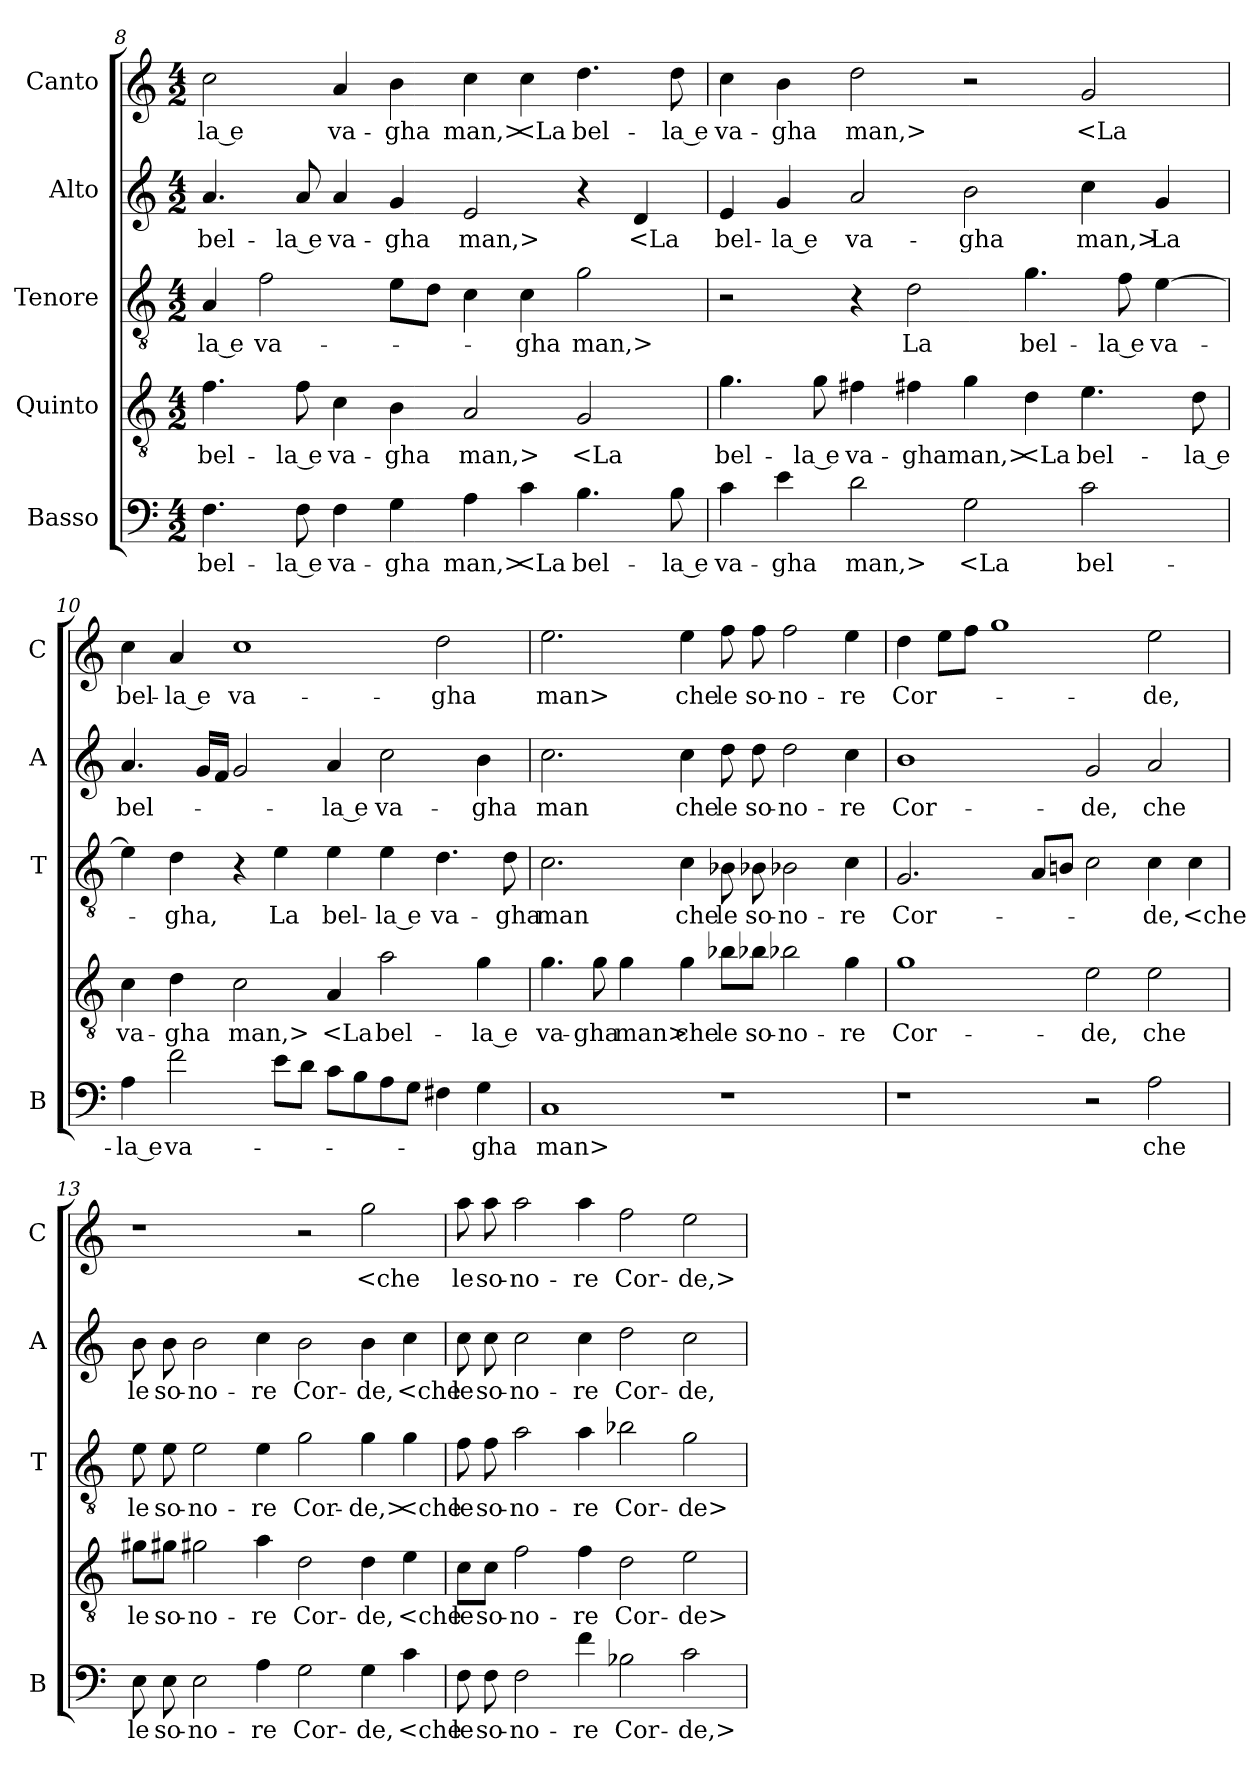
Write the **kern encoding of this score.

**kern	**text	**kern	**text	**kern	**text	**kern	**text	**kern	**text
*part5	*part5	*part4	*part4	*part3	*part3	*part2	*part2	*part1	*part1
*staff5	*staff5	*staff4	*staff4	*staff3	*staff3	*staff2	*staff2	*staff1	*staff1
*I"Basso	*	*I"Quinto	*	*I"Tenore	*	*I"Alto	*	*I"Canto	*
*I'B	*	*	*	*I'T	*	*I'A	*	*I'C	*
*clefF4	*	*clefGv2	*	*clefGv2	*	*clefG2	*	*clefG2	*
*k[]	*	*k[]	*	*k[]	*	*k[]	*	*k[]	*
*C:	*	*C:	*	*C:	*	*C:	*	*C:	*
*M4/2	*	*M4/2	*	*M4/2	*	*M4/2	*	*M4/2	*
=8	=8	=8	=8	=8	=8	=8	=8	=8	=8
4.F	bel-	4.f	bel-	4A	-la e	4.a	bel-	2cc	-la e
.	.	.	.	2f	va-	.	.	.	.
8F	-la e	8f	-la e	.	.	8a	-la e	.	.
4F	va-	4c	va-	.	.	4a	va-	4a	va-
4G	-gha	4B	-gha	8eL	.	4g	-gha	4b	-gha
.	.	.	.	8dJ	.	.	.	.	.
4A	man,>	2A	man,>	4c	.	2e	man,>	4cc	man,>
4c	<La	.	.	4c	-gha	.	.	4cc	<La
4.B	bel-	2G	<La	2g	man,>	4r	.	4.dd	bel-
.	.	.	.	.	.	4d	<La	.	.
8B	-la e	.	.	.	.	.	.	8dd	-la e
=9	=9	=9	=9	=9	=9	=9	=9	=9	=9
4c	va-	4.g	bel-	2r	.	4e	bel-	4cc	va-
4e	-gha	.	.	.	.	4g	-la e	4b	-gha
.	.	8g	-la e	.	.	.	.	.	.
2d	man,>	4f#X	va-	4r	.	2a	va-	2dd	man,>
.	.	4f#X	-gha	2d	La	.	.	.	.
2G	<La	4g	man,>	.	.	2b	-gha	2r	.
.	.	4d	<La	4.g	bel-	.	.	.	.
2c	bel-	4.e	bel-	.	.	4cc	man,>	2g	<La
.	.	.	.	8f	-la e	.	.	.	.
.	.	.	.	[4e	va-	4g	La	.	.
.	.	8d	-la e	.	.	.	.	.	.
=10	=10	=10	=10	=10	=10	=10	=10	=10	=10
4A	-la e	4c	va-	4e]	.	4.a	bel-	4cc	bel-
2f	va-	4d	-gha	4d	-gha,	.	.	4a	-la e
.	.	.	.	.	.	16gLL	.	.	.
.	.	.	.	.	.	16fJJ	.	.	.
.	.	2c	man,>	4r	.	2g	.	1cc	va-
8eL	.	.	.	4e	La	.	.	.	.
8dJ	.	.	.	.	.	.	.	.	.
8cL	.	4A	<La	4e	bel-	4a	-la e	.	.
8B	.	.	.	.	.	.	.	.	.
8A	.	2a	bel-	4e	-la e	2cc	va-	.	.
8GJ	.	.	.	.	.	.	.	.	.
4F#X	.	.	.	4.d	va-	.	.	2dd	-gha
4G	-gha	4g	-la e	.	.	4b	-gha	.	.
.	.	.	.	8d	-gha	.	.	.	.
=11	=11	=11	=11	=11	=11	=11	=11	=11	=11
1C	man>	4.g	va-	2.c	man	2.cc	man	2.ee	man>
.	.	8g	-gha	.	.	.	.	.	.
.	.	4g	man>	.	.	.	.	.	.
.	.	4g	che	4c	che	4cc	che	4ee	che
1r	.	8b-X\L	le	8B-X	le	8dd	le	8ff	le
.	.	8b-X\J	so-	8B-X	so-	8dd	so-	8ff	so-
.	.	2b-X	-no-	2B-X	-no-	2dd	-no-	2ff	-no-
.	.	4g	-re	4c	-re	4cc	-re	4ee	-re
=12	=12	=12	=12	=12	=12	=12	=12	=12	=12
1r	.	1g	Cor-	2.G	Cor-	1b	Cor-	4dd	Cor-
.	.	.	.	.	.	.	.	8eeL	.
.	.	.	.	.	.	.	.	8ffJ	.
.	.	.	.	.	.	.	.	1gg	.
.	.	.	.	8AL	.	.	.	.	.
.	.	.	.	8BnJ	.	.	.	.	.
2r	.	2e	-de,	2c	.	2g	-de,	.	.
2A	che	2e	che	4c	-de,	2a	che	2ee	-de,
.	.	.	.	4c	<che	.	.	.	.
=13	=13	=13	=13	=13	=13	=13	=13	=13	=13
8E	le	8g#X\L	le	8e	le	8b	le	1r	.
8E	so-	8g#X\J	so-	8e	so-	8b	so-	.	.
2E	-no-	2g#X	-no-	2e	-no-	2b	-no-	.	.
4A	-re	4a	-re	4e	-re	4cc	-re	.	.
2G	Cor-	2d	Cor-	2g	Cor-	2b	Cor-	2r	.
4G	-de,	4d	-de,	4g	-de,>	4b	-de,	2gg	<che
4c	<che	4e	<che	4g	<che	4cc	<che	.	.
=14	=14	=14	=14	=14	=14	=14	=14	=14	=14
8F	le	8c\L	le	8f	le	8cc	le	8aa	le
8F	so-	8c\J	so-	8f	so-	8cc	so-	8aa	so-
2F	-no-	2f	-no-	2a	-no-	2cc	-no-	2aa	-no-
4f	-re	4f	-re	4a	-re	4cc	-re	4aa	-re
2B-X	Cor-	2d	Cor-	2b-X	Cor-	2dd	Cor-	2ff	Cor-
2c	-de,>	2e	-de>	2g	-de>	2cc	-de,	2ee	-de,>
=	=	=	=	=	=	=	=	=	=
*-	*-	*-	*-	*-	*-	*-	*-	*-	*-
